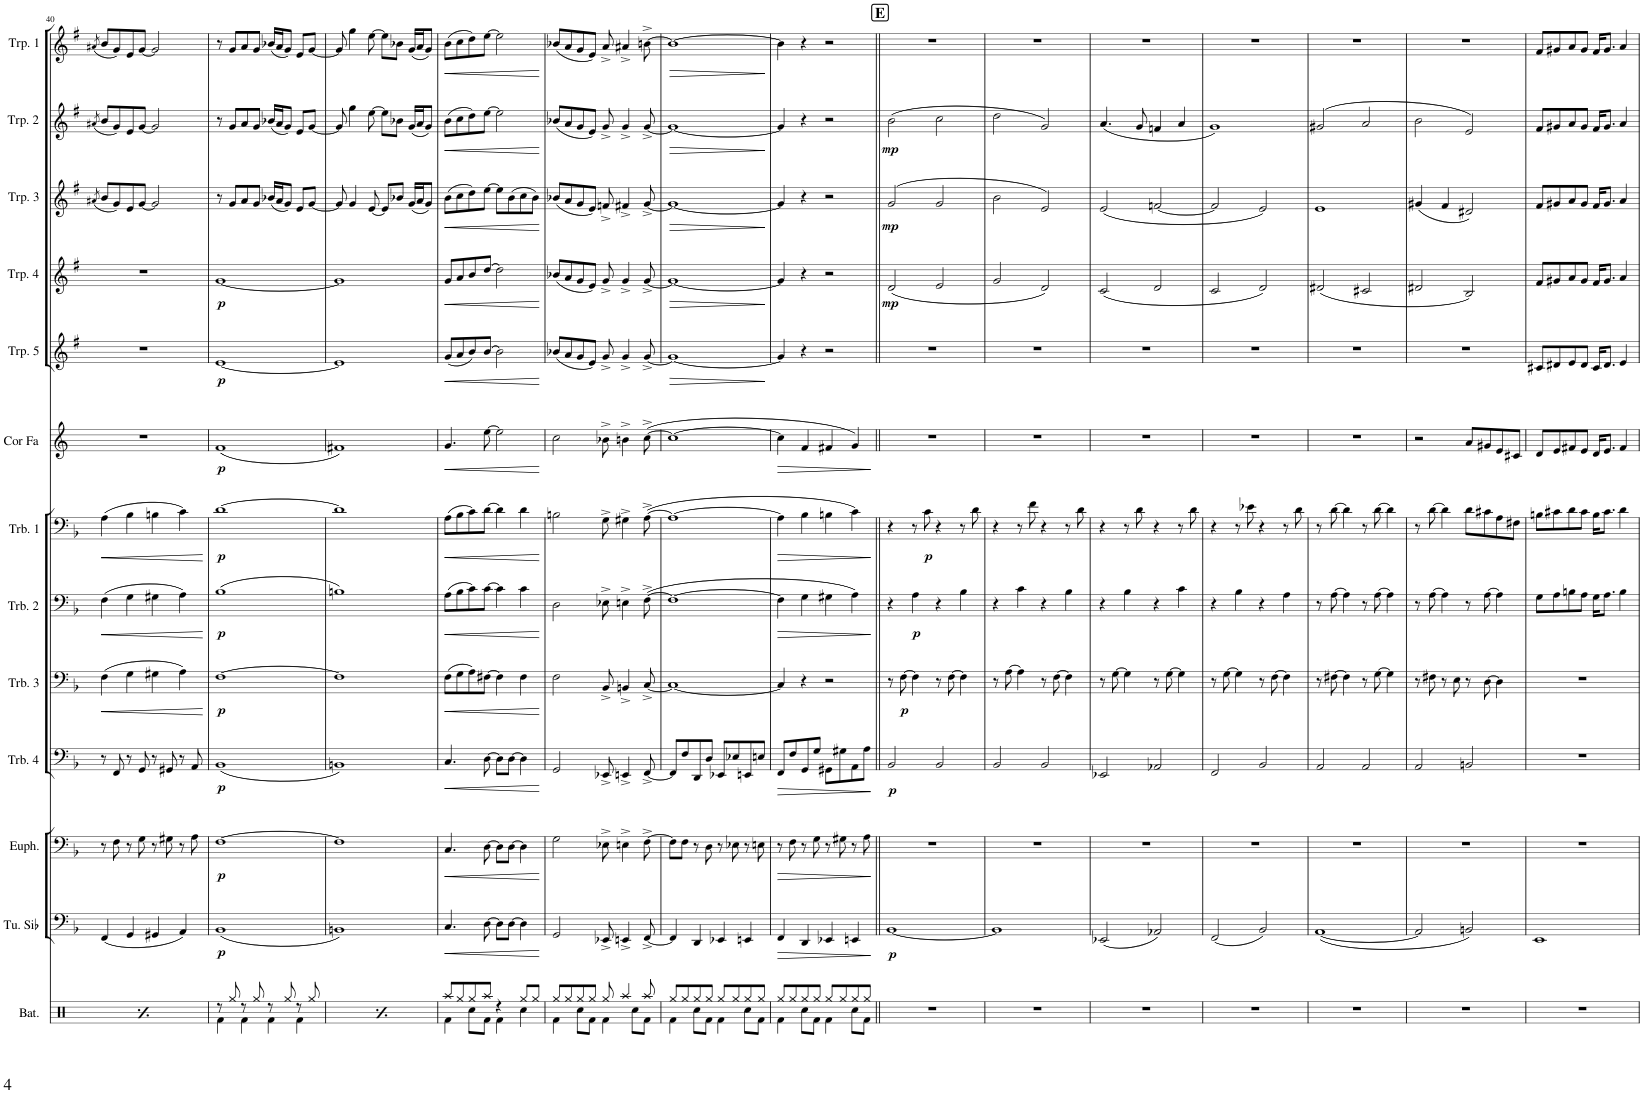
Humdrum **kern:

**kern	**kern	**dynam	**kern	**dynam	**kern	**dynam	**kern	**dynam	**kern	**dynam	**kern	**dynam	**kern	**dynam	**kern	**dynam	**kern	**dynam	**kern	**dynam	**kern	**dynam	**kern	**dynam
*part13	*part12	*part12	*part11	*part11	*part10	*part10	*part9	*part9	*part8	*part8	*part7	*part7	*part6	*part6	*part5	*part5	*part4	*part4	*part3	*part3	*part2	*part2	*part1	*part1
*staff13	*staff12	*staff12	*staff11	*staff11	*staff10	*staff10	*staff9	*staff9	*staff8	*staff8	*staff7	*staff7	*staff6	*staff6	*staff5	*staff5	*staff4	*staff4	*staff3	*staff3	*staff2	*staff2	*staff1	*staff1
*I"Batterie	*I"Tuba en Sib	*	*I"Euphonium	*	*I"Trombone 4	*	*I"Trombone 3	*	*I"Trombone 2	*	*I"Trombone 1	*	*I"Cor en Fa	*	*I"Trompette 5	*	*I"Trompette 4	*	*I"Trompette 3	*	*I"Trompette 2	*	*I"Trompette 1	*
*I'Bat.	*I'Tu. Sib	*	*I'Euph.	*	*I'Trb. 4	*	*I'Trb. 3	*	*I'Trb. 2	*	*I'Trb. 1	*	*I'Cor Fa	*	*I'Trp. 5	*	*I'Trp. 4	*	*I'Trp. 3	*	*I'Trp. 2	*	*I'Trp. 1	*
!!LO:PB:g=z
*clefX	*clefF4	*	*clefF4	*	*clefF4	*	*clefF4	*	*clefF4	*	*clefF4	*	*clefG2	*	*clefG2	*	*clefG2	*	*clefG2	*	*clefG2	*	*clefG2	*
*	*	*	*	*	*	*	*	*	*	*	*	*	*Trd4c7	*	*Trd1c2	*	*Trd1c2	*	*Trd1c2	*	*Trd1c2	*	*Trd1c2	*
*k[]	*k[b-]	*	*k[b-]	*	*k[b-]	*	*k[b-]	*	*k[b-]	*	*k[b-]	*	*k[]	*	*k[f#]	*	*k[f#]	*	*k[f#]	*	*k[f#]	*	*k[f#]	*
*M4/4	*M4/4	*	*M4/4	*	*M4/4	*	*M4/4	*	*M4/4	*	*M4/4	*	*M4/4	*	*M4/4	*	*M4/4	*	*M4/4	*	*M4/4	*	*M4/4	*
=40	=40	=40	=40	=40	=40	=40	=40	=40	=40	=40	=40	=40	=40	=40	=40	=40	=40	=40	=40	=40	=40	=40	=40	=40
.	.	.	.	.	.	.	.	.	.	.	.	.	.	.	.	.	.	.	(8qa#X/	.	(8qa#X/	.	(8qa#X/	.
*^	*	*	*	*	*	*	*	*	*	*	*	*	*	*	*	*	*	*	*	*	*	*	*	*
!	!	!	!	!	!	!	!	!	!LO:HP:b	!	!LO:HP:b	!	!LO:HP:b	!	!	!	!	!	!	!	!	!	!	!	!
8Rgg/L	4Rf\	(4FF/	.	8r	.	8r	.	(4F\	<	(4F\	<	(4A\	<	1r	.	1r	.	1r	.	8b/L	.	8b/L	.	8b/L	.
8Rgg/	.	.	.	8F\	.	8FF/	.	.	.	.	.	.	.	.	.	.	.	.	.	8g/)	.	8g/)	.	8g/)	.
8Rgg/	8Rcc\L	4GG/	.	8r	.	8r	.	4G\	.	4G\	.	4B-\	.	.	.	.	.	.	.	8e/	.	8e/	.	8e/	.
8Rgg/J	8Rf\J	.	.	8G\	.	8GG/	.	.	.	.	.	.	.	.	.	.	.	.	.	[8g/J	.	[8g/J	.	[8g/J	.
8Rgg/L	4Rf\	4GG#X/	.	8r	.	8r	.	4G#X\	.	4G#X\	.	4Bn\	.	.	.	.	.	.	.	2g/]	.	2g/]	.	2g/]	.
8Rgg/	.	.	.	8G#X\	.	8GG#X/	.	.	.	.	.	.	.	.	.	.	.	.	.	.	.	.	.	.	.
8Rgg/	8Rcc\L	4AA/)	.	8r	.	8r	.	4A\)	.	4A\)	.	4c\)	.	.	.	.	.	.	.	.	.	.	.	.	.
8Rgg/J	8Rf\J	.	.	8A\	.	8AA/	.	.	.	.	.	.	.	.	.	.	.	.	.	.	.	.	.	.	.
*v	*v	*	*	*	*	*	*	*	*	*	*	*	*	*	*	*	*	*	*	*	*	*	*	*	*
.	.	.	.	.	.	.	.	[	.	[	.	[	.	.	.	.	.	.	.	.	.	.	.	.
=41	=41	=41	=41	=41	=41	=41	=41	=41	=41	=41	=41	=41	=41	=41	=41	=41	=41	=41	=41	=41	=41	=41	=41	=41
*^	*	*	*	*	*	*	*	*	*	*	*	*	*	*	*	*	*	*	*	*	*	*	*	*
!	!	!	!LO:DY:b	!	!LO:DY:b	!	!LO:DY:b	!	!LO:DY:b	!	!LO:DY:b	!	!LO:DY:b	!	!LO:DY:b	!	!LO:DY:b	!	!LO:DY:b	!	!	!	!	!	!
8r	4Rf\	(1BB-	p	[1F	p	(1BB-	p	[1F	p	(1B-	p	[1d	p	(1f	p	[1e	p	[1g	p	8r	.	8r	.	8r	.
8Rgg/	.	.	.	.	.	.	.	.	.	.	.	.	.	.	.	.	.	.	.	8g/L	.	8g/L	.	8g/L	.
8r	4Rf\	.	.	.	.	.	.	.	.	.	.	.	.	.	.	.	.	.	.	8a/	.	8a/	.	8a/	.
8Rgg/	.	.	.	.	.	.	.	.	.	.	.	.	.	.	.	.	.	.	.	8g/J	.	8g/J	.	8g/J	.
8r	4Rf\	.	.	.	.	.	.	.	.	.	.	.	.	.	.	.	.	.	.	(16b-X/LL	.	(16b-X/LL	.	(16b-X/LL	.
.	.	.	.	.	.	.	.	.	.	.	.	.	.	.	.	.	.	.	.	16a/J	.	16a/J	.	16a/J	.
8Rgg/	.	.	.	.	.	.	.	.	.	.	.	.	.	.	.	.	.	.	.	8g/J)	.	8g/J)	.	8g/J)	.
8r	4Rf\	.	.	.	.	.	.	.	.	.	.	.	.	.	.	.	.	.	.	8e/L	.	8e/L	.	8e/L	.
8Rgg/	.	.	.	.	.	.	.	.	.	.	.	.	.	.	.	.	.	.	.	[8g/J	.	[8g/J	.	[8g/J	.
=42	=42	=42	=42	=42	=42	=42	=42	=42	=42	=42	=42	=42	=42	=42	=42	=42	=42	=42	=42	=42	=42	=42	=42	=42	=42
8r	4Rf\	1BBn)	.	1F]	.	1BBn)	.	1F]	.	1Bn)	.	1d]	.	1f#X)	.	1e]	.	1g]	.	8g/]	.	8g/]	.	8g/]	.
8Rgg/	.	.	.	.	.	.	.	.	.	.	.	.	.	.	.	.	.	.	.	4g/	.	4gg\	.	4gg\	.
8r	4Rf\	.	.	.	.	.	.	.	.	.	.	.	.	.	.	.	.	.	.	.	.	.	.	.	.
8Rgg/	.	.	.	.	.	.	.	.	.	.	.	.	.	.	.	.	.	.	.	[8e/	.	[8ee\	.	[8ee\	.
8r	4Rf\	.	.	.	.	.	.	.	.	.	.	.	.	.	.	.	.	.	.	8e/L]	.	8ee\L]	.	8ee\L]	.
8Rgg/	.	.	.	.	.	.	.	.	.	.	.	.	.	.	.	.	.	.	.	8b-X/J	.	8b-X\J	.	8b-X\J	.
8r	4Rf\	.	.	.	.	.	.	.	.	.	.	.	.	.	.	.	.	.	.	(16g/LL	.	(16g/LL	.	(16g/LL	.
.	.	.	.	.	.	.	.	.	.	.	.	.	.	.	.	.	.	.	.	16a/J	.	16a/J	.	16a/J	.
8Rgg/	.	.	.	.	.	.	.	.	.	.	.	.	.	.	.	.	.	.	.	8g/J)	.	8g/J)	.	8g/J)	.
=43	=43	=43	=43	=43	=43	=43	=43	=43	=43	=43	=43	=43	=43	=43	=43	=43	=43	=43	=43	=43	=43	=43	=43	=43	=43
!	!	!	!LO:HP:b	!	!LO:HP:b	!	!LO:HP:b	!	!LO:HP:b	!	!LO:HP:b	!	!LO:HP:b	!	!LO:HP:b	!	!LO:HP:b	!	!LO:HP:b	!	!LO:HP:b	!	!LO:HP:b	!	!LO:HP:b
8Raa/L	4Rf\	4.C/	<	4.C/	<	4.C/	<	(8F\L	<	(8A\L	<	(8A\L	<	4.g/	<	(8g/L	<	8g/L	<	(8b\L	<	(8b\L	<	(8b\L	<
8Rgg/	.	.	.	.	.	.	.	8G\	.	8B-\	.	8B-\	.	.	.	8a/	.	8a/	.	8cc\	.	8cc\	.	8cc\	.
8Rgg/	8Rcc\L	.	.	.	.	.	.	8A\)	.	8c\)	.	8c\)	.	.	.	8b/)	.	8b/	.	8dd\)	.	8dd\)	.	8dd\)	.
8Raa/J	8Rf\J	[8D\	.	[8D\	.	[8D\	.	[8F#X\J	.	[8c\J	.	[8d\J	.	[8ee\	.	[8b/J	.	[8dd/J	.	[8ee\J	.	[8ee\J	.	[8ee\J	.
4r	4Rf\	8D\L]	.	8D\L]	.	8D\L]	.	4F#\]	.	4c\]	.	4d\]	.	2ee\]	.	2b\]	.	2dd\]	.	8ee\L]	.	2ee\]	.	2ee\]	.
.	.	[8D\J	.	[8D\J	.	[8D\J	.	.	.	.	.	.	.	.	.	.	.	.	.	(8b\	.	.	.	.	.
8Rgg/L	4Rcc\	4D\]	.	4D\]	.	4D\]	.	4F#\	.	4c\	.	4d\	.	.	.	.	.	.	.	8cc\	.	.	.	.	.
8Rgg/J	.	.	.	.	.	.	.	.	.	.	.	.	.	.	.	.	.	.	.	8b\J)	.	.	.	.	.
*v	*v	*	*	*	*	*	*	*	*	*	*	*	*	*	*	*	*	*	*	*	*	*	*	*	*
.	.	[	.	[	.	[	.	[	.	[	.	[	.	[	.	[	.	[	.	[	.	[	.	[
=44	=44	=44	=44	=44	=44	=44	=44	=44	=44	=44	=44	=44	=44	=44	=44	=44	=44	=44	=44	=44	=44	=44	=44	=44
*^	*	*	*	*	*	*	*	*	*	*	*	*	*	*	*	*	*	*	*	*	*	*	*	*
8Rgg/L	4Rf\	2GG/	.	2G\	.	2GG/	.	2F\	.	2D\	.	2Bn\	.	2cc\	.	(8b-X/L	.	(8b-X/L	.	(8b-X/L	.	(8b-X/L	.	(8b-X/L	.
8Rgg/	.	.	.	.	.	.	.	.	.	.	.	.	.	.	.	8a/	.	8a/	.	8a/	.	8a/	.	8a/	.
8Rgg/	8Rcc\L	.	.	.	.	.	.	.	.	.	.	.	.	.	.	8g/	.	8g/	.	8g/	.	8g/	.	8g/	.
8Rgg/J	8Rf\J	.	.	.	.	.	.	.	.	.	.	.	.	.	.	8e/J)	.	8e/J)	.	8e/J)	.	8e/J)	.	8e/J)	.
8Rgg/	4Rf\	8EE-X^/	.	8E-X^\	.	8EE-X^/	.	8BB-^/	.	8E-X^\	.	8G^\	.	8b-X^\	.	8g^/	.	8g^/	.	8fn^/	.	8g^/	.	8a^/	.
4Raa/	.	4EEn^/	.	4En^\	.	4EEn^/	.	4BBn^/	.	4En^\	.	4G#X^\	.	4bn^\	.	4g^/	.	4g^/	.	4f#X^/	.	4g^/	.	4a#X^/	.
.	8Rcc\L	.	.	.	.	.	.	.	.	.	.	.	.	.	.	.	.	.	.	.	.	.	.	.	.
8Raa/	8Rf\J	[8FF^/	.	[8F^\	.	[8FF^/	.	[8C^/	.	([8F^\	.	([8A^\	.	([8cc^\	.	[8g^/	.	[8g^/	.	[8g^/	.	[8g^/	.	[8bn^\	.
=45	=45	=45	=45	=45	=45	=45	=45	=45	=45	=45	=45	=45	=45	=45	=45	=45	=45	=45	=45	=45	=45	=45	=45	=45	=45
!	!	!	!	!	!	!	!	!	!	!	!	!	!	!	!	!	!LO:HP:b	!	!LO:HP:b	!	!LO:HP:b	!	!LO:HP:b	!	!LO:HP:b
8Rgg/L	4Rf\	4FF/]	.	8F\L]	.	8FF/L]	.	1C_	.	1F_	.	1A_	.	1cc_	.	1g_	>	1g_	>	1g_	>	1g_	>	1b_	>
8Rgg/	.	.	.	8F\J	.	8F/	.	.	.	.	.	.	.	.	.	.	.	.	.	.	.	.	.	.	.
8Rgg/	8Rcc\L	4DD/	.	8r	.	8DD/	.	.	.	.	.	.	.	.	.	.	.	.	.	.	.	.	.	.	.
8Rgg/J	8Rf\J	.	.	8D\	.	8D/J	.	.	.	.	.	.	.	.	.	.	.	.	.	.	.	.	.	.	.
8Rgg/L	4Rf\	4EE-X/	.	8r	.	8EE-X/L	.	.	.	.	.	.	.	.	.	.	.	.	.	.	.	.	.	.	.
8Rgg/	.	.	.	8E-X\	.	8E-X/	.	.	.	.	.	.	.	.	.	.	.	.	.	.	.	.	.	.	.
8Rgg/	8Rcc\L	4EEn/	.	8r	.	8EEn/	.	.	.	.	.	.	.	.	.	.	.	.	.	.	.	.	.	.	.
8Rgg/J	8Rf\J	.	.	8En\	.	8En/J	.	.	.	.	.	.	.	.	.	.	.	.	.	.	.	.	.	.	.
*v	*v	*	*	*	*	*	*	*	*	*	*	*	*	*	*	*	*	*	*	*	*	*	*	*	*
.	.	.	.	.	.	.	.	.	.	.	.	.	.	.	.	]	.	]	.	]	.	]	.	]
=46	=46	=46	=46	=46	=46	=46	=46	=46	=46	=46	=46	=46	=46	=46	=46	=46	=46	=46	=46	=46	=46	=46	=46	=46
*^	*	*	*	*	*	*	*	*	*	*	*	*	*	*	*	*	*	*	*	*	*	*	*	*
!	!	!	!LO:HP:b	!	!LO:HP:b	!	!LO:HP:b	!	!	!	!LO:HP:b	!	!LO:HP:b	!	!LO:HP:b	!	!	!	!	!	!	!	!	!	!
8Rgg/L	4Rf\	4FF/	>	8r	>	8FF/L	>	4C/]	.	4F\]	>	4A\]	>	4cc\]	>	4g/]	.	4g/]	.	4g/]	.	4g/]	.	4b\]	.
8Rgg/	.	.	.	8F\	.	8F/	.	.	.	.	.	.	.	.	.	.	.	.	.	.	.	.	.	.	.
8Rgg/	8Rcc\L	4DD/	.	8r	.	8GG/	.	4r	.	4G\	.	4B-\	.	4f/	.	4r	.	4r	.	4r	.	4r	.	4r	.
8Rgg/J	8Rf\J	.	.	8G\	.	8G/J	.	.	.	.	.	.	.	.	.	.	.	.	.	.	.	.	.	.	.
8Rgg/L	4Rf\	4EE-X/	.	8r	.	8GG#X\L	.	2r	.	4G#X\	.	4Bn\	.	4f#X/	.	2r	.	2r	.	2r	.	2r	.	2r	.
8Rgg/	.	.	.	8G#X\	.	8G#X\	.	.	.	.	.	.	.	.	.	.	.	.	.	.	.	.	.	.	.
8Rgg/	8Rcc\L	4EEn/	.	8r	.	8AA\	.	.	.	4A\)	.	4c\)	.	4g/)	.	.	.	.	.	.	.	.	.	.	.
8Rgg/J	8Rf\J	.	.	8A\	.	8A\J	.	.	.	.	.	.	.	.	.	.	.	.	.	.	.	.	.	.	.
*v	*v	*	*	*	*	*	*	*	*	*	*	*	*	*	*	*	*	*	*	*	*	*	*	*	*
.	.	]	.	]	.	]	.	.	.	]	.	]	.	]	.	.	.	.	.	.	.	.	.	.
!!LO:REH:place=s1:a:B:cj:fs=14:t=E
=47||	=47||	=47||	=47||	=47||	=47||	=47||	=47||	=47||	=47||	=47||	=47||	=47||	=47||	=47||	=47||	=47||	=47||	=47||	=47||	=47||	=47||	=47||	=47||	=47||
!	!	!LO:DY:b	!	!	!	!LO:DY:b	!	!	!	!	!	!	!	!	!	!	!	!LO:DY:b	!	!LO:DY:b	!	!LO:DY:b	!	!
1r	[1BB-	p	1r	.	2BB-/	p	8r	.	4r	.	4r	.	1r	.	1r	.	(2d/	mp	(2g/	mp	(2b\	mp	1r	.
!	!	!	!	!	!	!	!	!LO:DY:b	!	!	!	!	!	!	!	!	!	!	!	!	!	!	!	!
.	.	.	.	.	.	.	[8F\	p	.	.	.	.	.	.	.	.	.	.	.	.	.	.	.	.
!	!	!	!	!	!	!	!	!	!	!LO:DY:b	!	!	!	!	!	!	!	!	!	!	!	!	!	!
.	.	.	.	.	.	.	4F\]	.	4A\	p	8r	.	.	.	.	.	.	.	.	.	.	.	.	.
!	!	!	!	!	!	!	!	!	!	!	!	!LO:DY:b	!	!	!	!	!	!	!	!	!	!	!	!
.	.	.	.	.	.	.	.	.	.	.	8c\	p	.	.	.	.	.	.	.	.	.	.	.	.
.	.	.	.	.	2BB-/	.	8r	.	4r	.	4r	.	.	.	.	.	2e/	.	2g/	.	2cc\	.	.	.
.	.	.	.	.	.	.	[8F\	.	.	.	.	.	.	.	.	.	.	.	.	.	.	.	.	.
.	.	.	.	.	.	.	4F\]	.	4B-\	.	8r	.	.	.	.	.	.	.	.	.	.	.	.	.
.	.	.	.	.	.	.	.	.	.	.	8d\	.	.	.	.	.	.	.	.	.	.	.	.	.
=48	=48	=48	=48	=48	=48	=48	=48	=48	=48	=48	=48	=48	=48	=48	=48	=48	=48	=48	=48	=48	=48	=48	=48	=48
1r	1BB-]	.	1r	.	2BB-/	.	8r	.	4r	.	4r	.	1r	.	1r	.	2g/	.	2b\	.	2dd\	.	1r	.
.	.	.	.	.	.	.	[8A\	.	.	.	.	.	.	.	.	.	.	.	.	.	.	.	.	.
.	.	.	.	.	.	.	4A\]	.	4c\	.	8r	.	.	.	.	.	.	.	.	.	.	.	.	.
.	.	.	.	.	.	.	.	.	.	.	8f\	.	.	.	.	.	.	.	.	.	.	.	.	.
.	.	.	.	.	2BB-/	.	8r	.	4r	.	4r	.	.	.	.	.	2d/)	.	2e/)	.	2g/)	.	.	.
.	.	.	.	.	.	.	[8F\	.	.	.	.	.	.	.	.	.	.	.	.	.	.	.	.	.
.	.	.	.	.	.	.	4F\]	.	4B-\	.	8r	.	.	.	.	.	.	.	.	.	.	.	.	.
.	.	.	.	.	.	.	.	.	.	.	8d\	.	.	.	.	.	.	.	.	.	.	.	.	.
=49	=49	=49	=49	=49	=49	=49	=49	=49	=49	=49	=49	=49	=49	=49	=49	=49	=49	=49	=49	=49	=49	=49	=49	=49
1r	(2EE-X/	.	1r	.	2EE-X/	.	8r	.	4r	.	4r	.	1r	.	1r	.	(2c/	.	(2e/	.	(4.a/	.	1r	.
.	.	.	.	.	.	.	[8G\	.	.	.	.	.	.	.	.	.	.	.	.	.	.	.	.	.
.	.	.	.	.	.	.	4G\]	.	4B-\	.	8r	.	.	.	.	.	.	.	.	.	.	.	.	.
.	.	.	.	.	.	.	.	.	.	.	8d\	.	.	.	.	.	.	.	.	.	8g/	.	.	.
.	2AA-X/)	.	.	.	2AA-X/	.	8r	.	4r	.	4r	.	.	.	.	.	2d/	.	[2fn/	.	4fn/	.	.	.
.	.	.	.	.	.	.	[8G\	.	.	.	.	.	.	.	.	.	.	.	.	.	.	.	.	.
.	.	.	.	.	.	.	4G\]	.	4c\	.	8r	.	.	.	.	.	.	.	.	.	4a/	.	.	.
.	.	.	.	.	.	.	.	.	.	.	8d\	.	.	.	.	.	.	.	.	.	.	.	.	.
=50	=50	=50	=50	=50	=50	=50	=50	=50	=50	=50	=50	=50	=50	=50	=50	=50	=50	=50	=50	=50	=50	=50	=50	=50
1r	(2FF/	.	1r	.	2FF/	.	8r	.	4r	.	4r	.	1r	.	1r	.	2c/	.	2f/]	.	1g)	.	1r	.
.	.	.	.	.	.	.	[8G\	.	.	.	.	.	.	.	.	.	.	.	.	.	.	.	.	.
.	.	.	.	.	.	.	4G\]	.	4B-\	.	8r	.	.	.	.	.	.	.	.	.	.	.	.	.
.	.	.	.	.	.	.	.	.	.	.	8e-X\	.	.	.	.	.	.	.	.	.	.	.	.	.
.	2BB-/)	.	.	.	2BB-/	.	8r	.	4r	.	4r	.	.	.	.	.	2d/)	.	2e/)	.	.	.	.	.
.	.	.	.	.	.	.	[8F\	.	.	.	.	.	.	.	.	.	.	.	.	.	.	.	.	.
.	.	.	.	.	.	.	4F\]	.	4A\	.	8r	.	.	.	.	.	.	.	.	.	.	.	.	.
.	.	.	.	.	.	.	.	.	.	.	8d\	.	.	.	.	.	.	.	.	.	.	.	.	.
=51	=51	=51	=51	=51	=51	=51	=51	=51	=51	=51	=51	=51	=51	=51	=51	=51	=51	=51	=51	=51	=51	=51	=51	=51
1r	([1AA	.	1r	.	2AA/	.	8r	.	8r	.	8r	.	1r	.	1r	.	(2d#X/	.	1e	.	(2g#X/	.	1r	.
.	.	.	.	.	.	.	[8F#X\	.	[8A\	.	[8d\	.	.	.	.	.	.	.	.	.	.	.	.	.
.	.	.	.	.	.	.	4F#\]	.	4A\]	.	4d\]	.	.	.	.	.	.	.	.	.	.	.	.	.
.	.	.	.	.	2AA/	.	8r	.	8r	.	8r	.	.	.	.	.	2c#X/	.	.	.	2a/	.	.	.
.	.	.	.	.	.	.	[8G\	.	[8A\	.	[8d\	.	.	.	.	.	.	.	.	.	.	.	.	.
.	.	.	.	.	.	.	4G\]	.	4A\]	.	4d\]	.	.	.	.	.	.	.	.	.	.	.	.	.
=52	=52	=52	=52	=52	=52	=52	=52	=52	=52	=52	=52	=52	=52	=52	=52	=52	=52	=52	=52	=52	=52	=52	=52	=52
1r	2AA/]	.	1r	.	2AA/	.	8r	.	8r	.	8r	.	2r	.	1r	.	2d#X/	.	(4g#X/	.	2b\	.	1r	.
.	.	.	.	.	.	.	8F#X\	.	[8A\	.	[8d\	.	.	.	.	.	.	.	.	.	.	.	.	.
.	.	.	.	.	.	.	8r	.	4A\]	.	4d\]	.	.	.	.	.	.	.	4f#/	.	.	.	.	.
.	.	.	.	.	.	.	8E\	.	.	.	.	.	.	.	.	.	.	.	.	.	.	.	.	.
.	2BBn/)	.	.	.	2BBn/	.	8r	.	8r	.	8d\L	.	8a/L	.	.	.	2B/)	.	2d#X/)	.	2e/)	.	.	.
.	.	.	.	.	.	.	[8D\	.	[8A\	.	8c#X\	.	8g#X/	.	.	.	.	.	.	.	.	.	.	.
.	.	.	.	.	.	.	4D\]	.	4A\]	.	8A\	.	8e/	.	.	.	.	.	.	.	.	.	.	.
.	.	.	.	.	.	.	.	.	.	.	8F#X\J	.	8c#X/J	.	.	.	.	.	.	.	.	.	.	.
=53	=53	=53	=53	=53	=53	=53	=53	=53	=53	=53	=53	=53	=53	=53	=53	=53	=53	=53	=53	=53	=53	=53	=53	=53
1r	1EE	.	1r	.	1r	.	1r	.	8G\L	.	8Bn\L	.	8d/L	.	8c#X/L	.	8f#/L	.	8f#/L	.	8f#/L	.	8f#/L	.
.	.	.	.	.	.	.	.	.	8A\	.	8c#X\	.	8e/	.	8d#X/	.	8g#X/	.	8g#X/	.	8g#X/	.	8g#X/	.
.	.	.	.	.	.	.	.	.	8Bn\	.	8d\	.	8f#X/	.	8e/	.	8a/	.	8a/	.	8a/	.	8a/	.
.	.	.	.	.	.	.	.	.	8A\J	.	8c#\J	.	8e/J	.	8d#/J	.	8g#/J	.	8g#/J	.	8g#/J	.	8g#/J	.
.	.	.	.	.	.	.	.	.	16G\KL	.	16B\KL	.	16d/KL	.	16c#/KL	.	16f#/KL	.	16f#/KL	.	16f#/KL	.	16f#/KL	.
.	.	.	.	.	.	.	.	.	8.A\J	.	8.c#\J	.	8.e/J	.	8.d#/J	.	8.g#/J	.	8.g#/J	.	8.g#/J	.	8.g#/J	.
.	.	.	.	.	.	.	.	.	4B\	.	4d\	.	4f#/	.	4e/	.	4a/	.	4a/	.	4a/	.	4a/	.
=	=	=	=	=	=	=	=	=	=	=	=	=	=	=	=	=	=	=	=	=	=	=	=	=
*-	*-	*-	*-	*-	*-	*-	*-	*-	*-	*-	*-	*-	*-	*-	*-	*-	*-	*-	*-	*-	*-	*-	*-	*-
